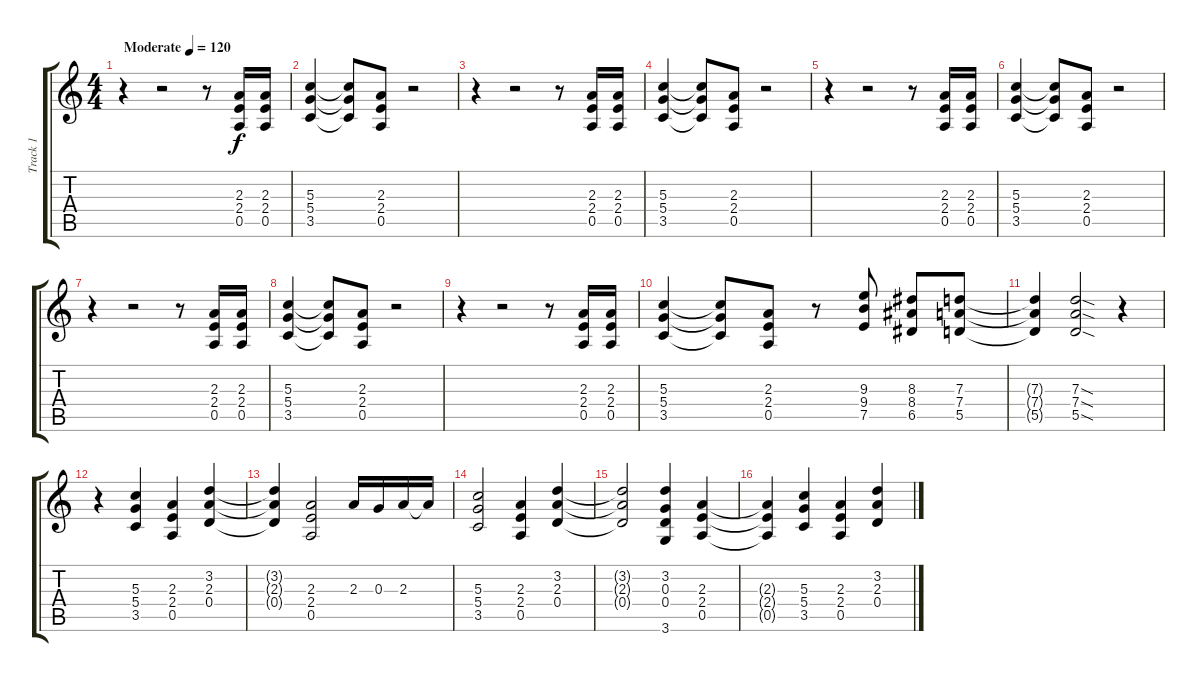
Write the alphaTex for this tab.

\track ("Track 1" "Track 1") {instrument distortionguitar}
\staff {score tabs}
\tuning (E4 B3 G3 D3 A2 E2) {hide}
\ts (4 4)
\tempo (120 "Moderate")
\clef g2
\ks c
r.4{dy f instrument distortionguitar} r.2 r.8 (2.3 2.4 0.5).16 (2.3 2.4 0.5).16 |
(5.3 5.4 3.5).4 (5.3{t} 5.4{t} 3.5{t}).8 (2.3 2.4 0.5).8 r.2 |
r.4 r.2 r.8 (2.3 2.4 0.5).16 (2.3 2.4 0.5).16 |
(5.3 5.4 3.5).4 (5.3{t} 5.4{t} 3.5{t}).8 (2.3 2.4 0.5).8 r.2 |
r.4 r.2 r.8 (2.3 2.4 0.5).16 (2.3 2.4 0.5).16 |
(5.3 5.4 3.5).4 (5.3{t} 5.4{t} 3.5{t}).8 (2.3 2.4 0.5).8 r.2 |
r.4 r.2 r.8 (2.3 2.4 0.5).16 (2.3 2.4 0.5).16 |
(5.3 5.4 3.5).4 (5.3{t} 5.4{t} 3.5{t}).8 (2.3 2.4 0.5).8 r.2 |
r.4 r.2 r.8 (2.3 2.4 0.5).16 (2.3 2.4 0.5).16 |
(5.3 5.4 3.5).4 (5.3{t} 5.4{t} 3.5{t}).8 (2.3 2.4 0.5).8 r.8 (9.3 9.4 7.5).8 (8.3 8.4 6.5).8 (7.3 7.4 5.5).8 |
(7.3{t} 7.4{t} 5.5{t}).4 (7.3{sod} 7.4{sod} 5.5{sod}).2 r.4 |
r.4 (5.3 5.4 3.5).4 (2.3 2.4 0.5).4 (3.2 2.3 0.4).4 |
(3.2{t} 2.3{t} 0.4{t}).4 (2.3 2.4 0.5).2 2.3.16 0.3.16 2.3.16 2.3{t}.16 |
(5.3 5.4 3.5).2 (2.3 2.4 0.5).4 (3.2 2.3 0.4).4 |
(3.2{t} 2.3{t} 0.4{t}).2 (3.2 0.3 0.4 3.6).4 (2.3 2.4 0.5).4 |
(2.3{t} 2.4{t} 0.5{t}).4 (5.3 5.4 3.5).4 (2.3 2.4 0.5).4 (3.2 2.3 0.4).4
